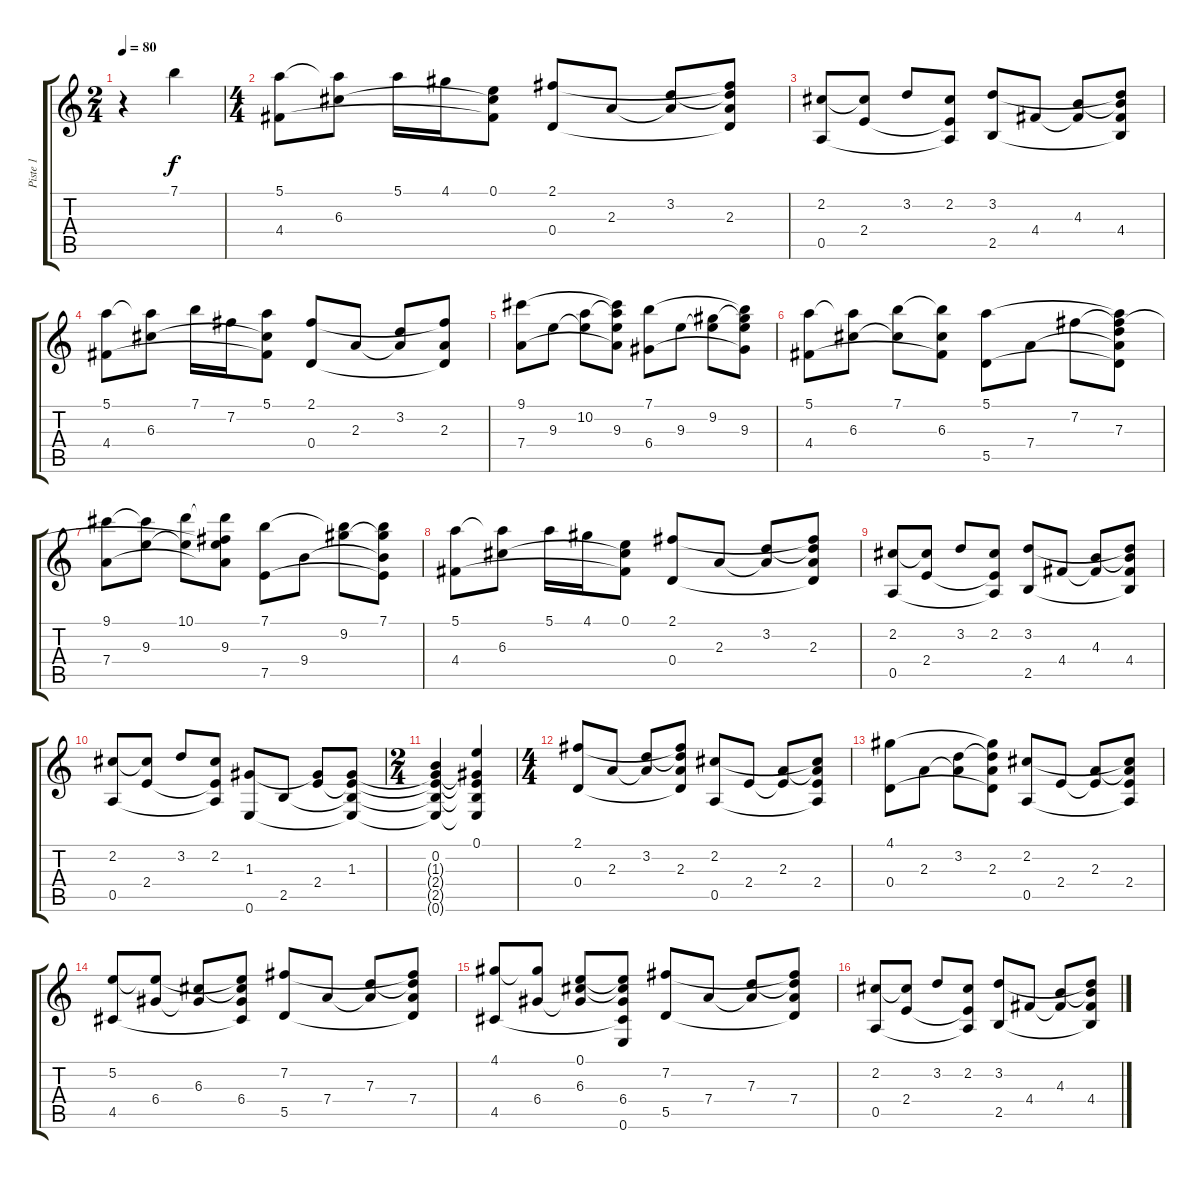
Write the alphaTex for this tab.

\track ("Piste 1" "Piste 1") {instrument acousticguitarnylon}
\staff {score tabs}
\tuning (E4 B3 G3 D3 A2 E2) {hide}
\ts (2 4)
\tempo 80
\clef g2
\ks c
r.4{dy f instrument acousticguitarnylon} 7.1.4 |
\ts (4 4)
(5.1 4.4).8 (5.1{t} 6.3).8 5.1.16 4.1.16 (0.1 6.3{t} 4.4{t}).8 (2.1 0.4).8 2.3.8 (3.2 2.3{t}).8 (2.1{t} 3.2{t} 2.3 0.4{t}).8 |
(2.2 0.5).8 (2.2{t} 2.4).8 3.2.8 (2.2 2.4{t} 0.5{t}).8 (3.2 2.5).8 4.4.8 (4.3 4.4{t}).8 (3.2{t} 4.3{t} 4.4 2.5{t}).8 |
(5.1 4.4).8 (5.1{t} 6.3).8 7.1.16 7.2.16 (5.1 6.3{t} 4.4{t}).8 (2.1 0.4).8 2.3.8 (3.2 2.3{t}).8 (2.1{t} 2.3 0.4{t}).8 |
(9.1 7.4).8 9.3.8 (10.2 9.3{t}).8 (9.1{t} 10.2{t} 9.3 7.4{t}).8 (7.1 6.4).8 9.3.8 (9.2 9.3{t}).8 (7.1{t} 9.2{t} 9.3 6.4{t}).8 |
(5.1 4.4).8 (5.1{t} 6.3).8 (7.1 6.3{t}).8 (7.1{t} 6.3 4.4{t}).8 (5.1 5.5).8 7.4.8 7.2.8 (5.1{t} 7.2{t} 7.3 7.4{t} 5.5{t}).8 |
(9.1 7.4).8 (9.1{t} 9.3).8 (10.1 9.3{t}).8 (10.1{t} 7.2{t} 9.3 7.4{t}).8 (7.1 7.5).8 9.4.8 (7.1{t} 9.2).8 (7.1 9.2{t} 9.4{t} 7.5{t}).8 |
(5.1 4.4).8 (5.1{t} 6.3).8 5.1.16 4.1.16 (0.1 6.3{t} 4.4{t}).8 (2.1 0.4).8 2.3.8 (3.2 2.3{t}).8 (2.1{t} 3.2{t} 2.3 0.4{t}).8 |
(2.2 0.5).8 (2.2{t} 2.4).8 3.2.8 (2.2 2.4{t} 0.5{t}).8 (3.2 2.5).8 4.4.8 (4.3 4.4{t}).8 (3.2{t} 4.3{t} 4.4 2.5{t}).8 |
(2.2 0.5).8 (2.2{t} 2.4).8 3.2.8 (2.2 2.4{t} 0.5{t}).8 (1.3 0.6).8 2.5.8 (1.3{t} 2.4).8 (1.3 2.4{t} 2.5{t} 0.6{t}).8 |
\ts (2 4)
(0.2 1.3{t} 2.4{t} 2.5{t} 0.6{t}).4 (0.1 1.3{t} 2.4{t} 2.5{t} 0.6{t}).4 |
\ts (4 4)
(2.1 0.4).8 2.3.8 (3.2 2.3{t}).8 (2.1{t} 3.2{t} 2.3 0.4{t}).8 (2.2 0.5).8 2.4.8 (2.3 2.4{t}).8 (2.2{t} 2.3{t} 2.4 0.5{t}).8 |
(4.1 0.4).8 2.3.8 (3.2 2.3{t}).8 (4.1{t} 3.2{t} 2.3 0.4{t}).8 (2.2 0.5).8 2.4.8 (2.3 2.4{t}).8 (2.2{t} 2.3{t} 2.4 0.5{t}).8 |
(5.2 4.5).8 (5.2{t} 6.4).8 (6.3 6.4{t}).8 (5.2{t} 6.3{t} 6.4 4.5{t}).8 (7.2 5.5).8 7.4.8 (7.3 7.4{t}).8 (7.2{t} 7.3{t} 7.4 5.5{t}).8 |
(4.1 4.5).8 (4.1{t} 6.4).8 (0.1 6.3 6.4{t}).8 (0.1{t} 6.3{t} 6.4 4.5{t} 0.6).8 (7.2 5.5).8 7.4.8 (7.3 7.4{t}).8 (7.2{t} 7.3{t} 7.4 5.5{t}).8 |
(2.2 0.5).8 (2.2{t} 2.4).8 3.2.8 (2.2 2.4{t} 0.5{t}).8 (3.2 2.5).8 4.4.8 (4.3 4.4{t}).8 (3.2{t} 4.3{t} 4.4 2.5{t}).8
